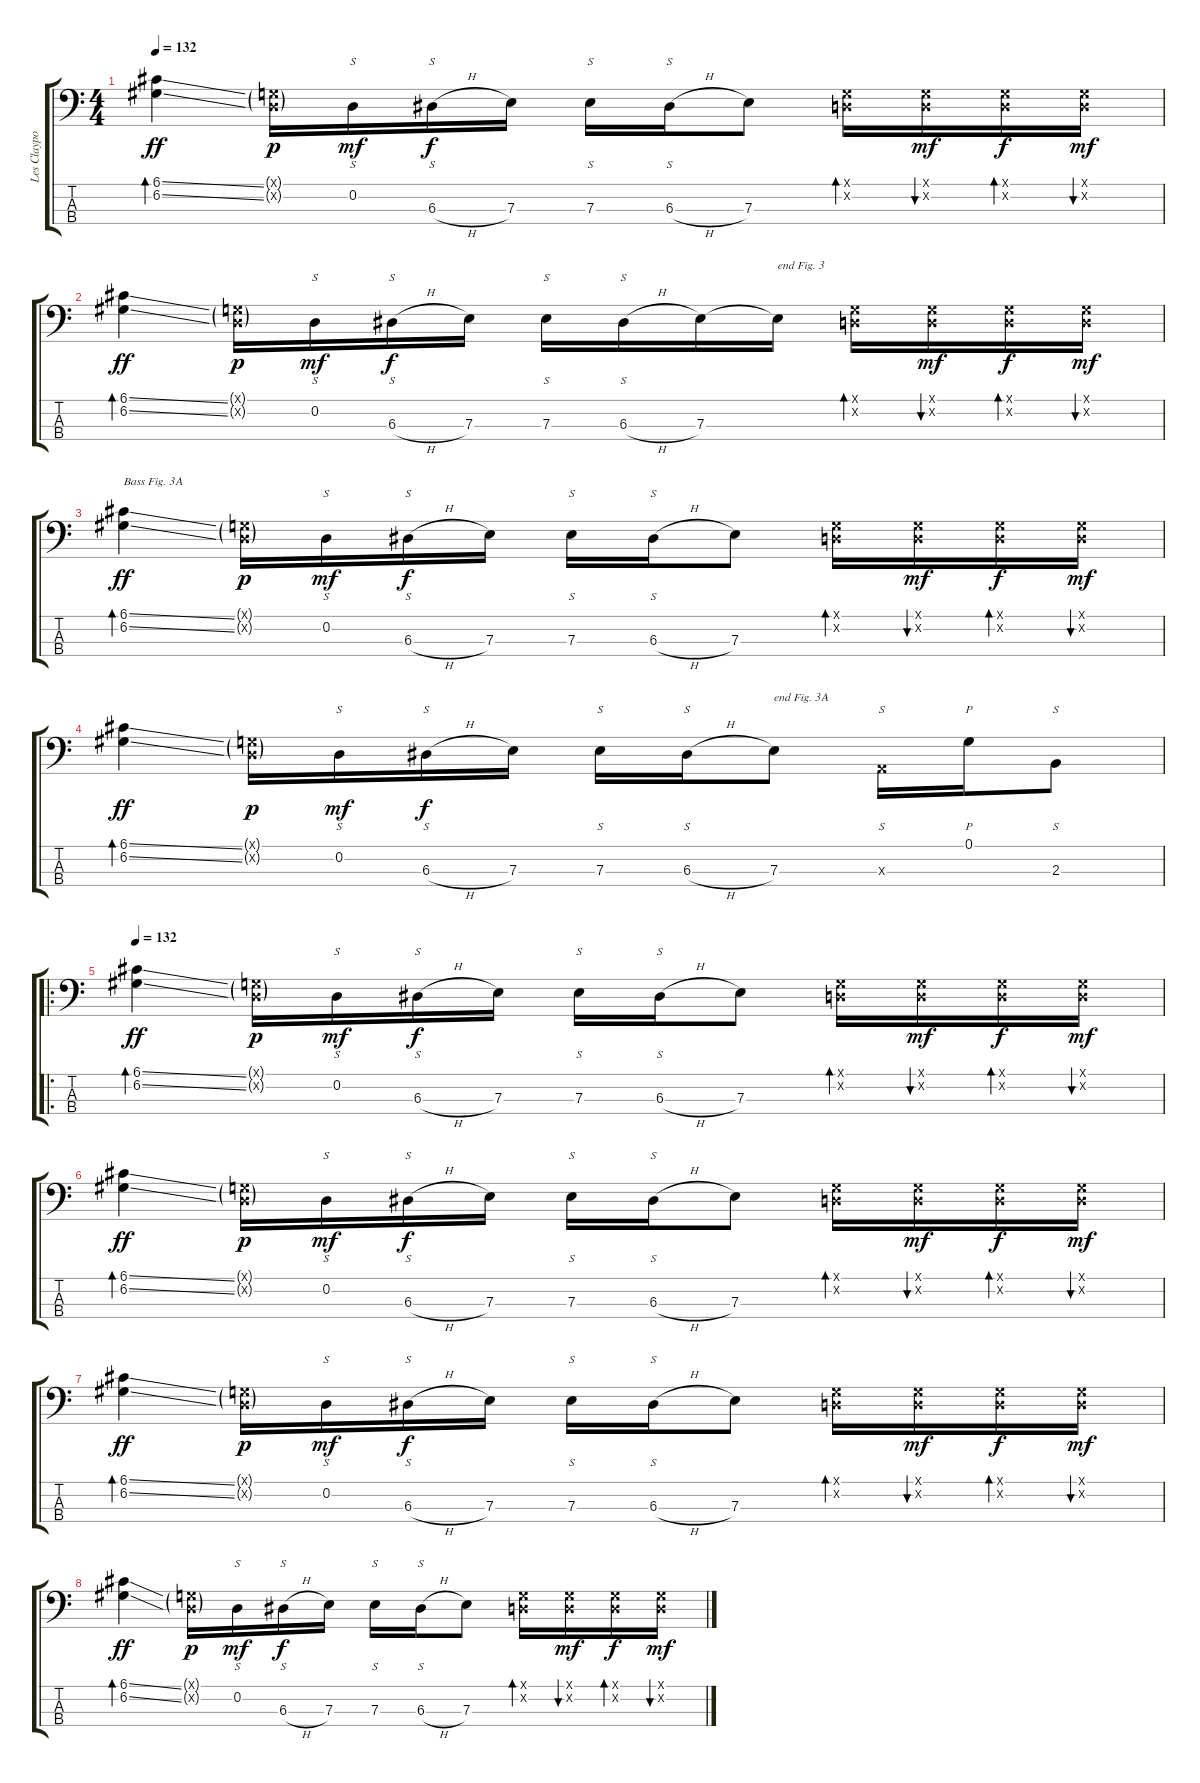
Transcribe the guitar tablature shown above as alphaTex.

\track ("Les Claypool / Bass" "Les Claypo") {instrument slapbass2}
\staff {score tabs}
\tuning (G2 D2 A1 E1) {hide}
\ts (4 4)
\tempo 132
\clef f4
\ks c
(6.1{ss} 6.2{ss}).4{bd 30 dy ff} (0.1{g x} 0.2{g x}).16{dy p} 0.2.16{s dy mf} 6.3{h}.16{s dy f} 7.3.16 7.3.16{s} 6.3{h}.16{s} 7.3.8 (0.1{x} 0.2{x}).16{bd 30} (0.1{x} 0.2{x}).16{bu 30 dy mf} (0.1{x} 0.2{x}).16{bd 30 dy f} (0.1{x} 0.2{x}).16{bu 30 dy mf} |
(6.1{ss} 6.2{ss}).4{bd 30 dy ff} (0.1{g x} 0.2{g x}).16{dy p} 0.2.16{s dy mf} 6.3{h}.16{s dy f} 7.3.16 7.3.16{s} 6.3{h}.16{s} 7.3.16 7.3{t}.16{txt "end Fig. 3"} (0.1{x} 0.2{x}).16{bd 30} (0.1{x} 0.2{x}).16{bu 30 dy mf} (0.1{x} 0.2{x}).16{bd 30 dy f} (0.1{x} 0.2{x}).16{bu 30 dy mf} |
(6.1{ss} 6.2{ss}).4{bd 30 txt "Bass Fig. 3A" dy ff} (0.1{g x} 0.2{g x}).16{dy p} 0.2.16{s dy mf} 6.3{h}.16{s dy f} 7.3.16 7.3.16{s} 6.3{h}.16{s} 7.3.8 (0.1{x} 0.2{x}).16{bd 30} (0.1{x} 0.2{x}).16{bu 30 dy mf} (0.1{x} 0.2{x}).16{bd 30 dy f} (0.1{x} 0.2{x}).16{bu 30 dy mf} |
(6.1{ss} 6.2{ss}).4{bd 30 dy ff} (0.1{g x} 0.2{g x}).16{dy p} 0.2.16{s dy mf} 6.3{h}.16{s dy f} 7.3.16 7.3.16{s} 6.3{h}.16{s} 7.3.8{txt "end Fig. 3A"} 0.3{x}.16{s} 0.1.16{p} 2.3.8{s} |
\ro
\tempo 132
(6.1{ss} 6.2{ss}).4{bd 30 dy ff volume 15 instrument slapbass2} (0.1{g x} 0.2{g x}).16{dy p} 0.2.16{s dy mf} 6.3{h}.16{s dy f} 7.3.16 7.3.16{s} 6.3{h}.16{s} 7.3.8 (0.1{x} 0.2{x}).16{bd 30} (0.1{x} 0.2{x}).16{bu 30 dy mf} (0.1{x} 0.2{x}).16{bd 30 dy f} (0.1{x} 0.2{x}).16{bu 30 dy mf} |
(6.1{ss} 6.2{ss}).4{bd 30 dy ff} (0.1{g x} 0.2{g x}).16{dy p} 0.2.16{s dy mf} 6.3{h}.16{s dy f} 7.3.16 7.3.16{s} 6.3{h}.16{s} 7.3.8 (0.1{x} 0.2{x}).16{bd 30} (0.1{x} 0.2{x}).16{bu 30 dy mf} (0.1{x} 0.2{x}).16{bd 30 dy f} (0.1{x} 0.2{x}).16{bu 30 dy mf} |
(6.1{ss} 6.2{ss}).4{bd 30 dy ff} (0.1{g x} 0.2{g x}).16{dy p} 0.2.16{s dy mf} 6.3{h}.16{s dy f} 7.3.16 7.3.16{s} 6.3{h}.16{s} 7.3.8 (0.1{x} 0.2{x}).16{bd 30} (0.1{x} 0.2{x}).16{bu 30 dy mf} (0.1{x} 0.2{x}).16{bd 30 dy f} (0.1{x} 0.2{x}).16{bu 30 dy mf} |
(6.1{ss} 6.2{ss}).4{bd 30 dy ff} (0.1{g x} 0.2{g x}).16{dy p} 0.2.16{s dy mf} 6.3{h}.16{s dy f} 7.3.16 7.3.16{s} 6.3{h}.16{s} 7.3.8 (0.1{x} 0.2{x}).16{bd 30} (0.1{x} 0.2{x}).16{bu 30 dy mf} (0.1{x} 0.2{x}).16{bd 30 dy f} (0.1{x} 0.2{x}).16{bu 30 dy mf}
